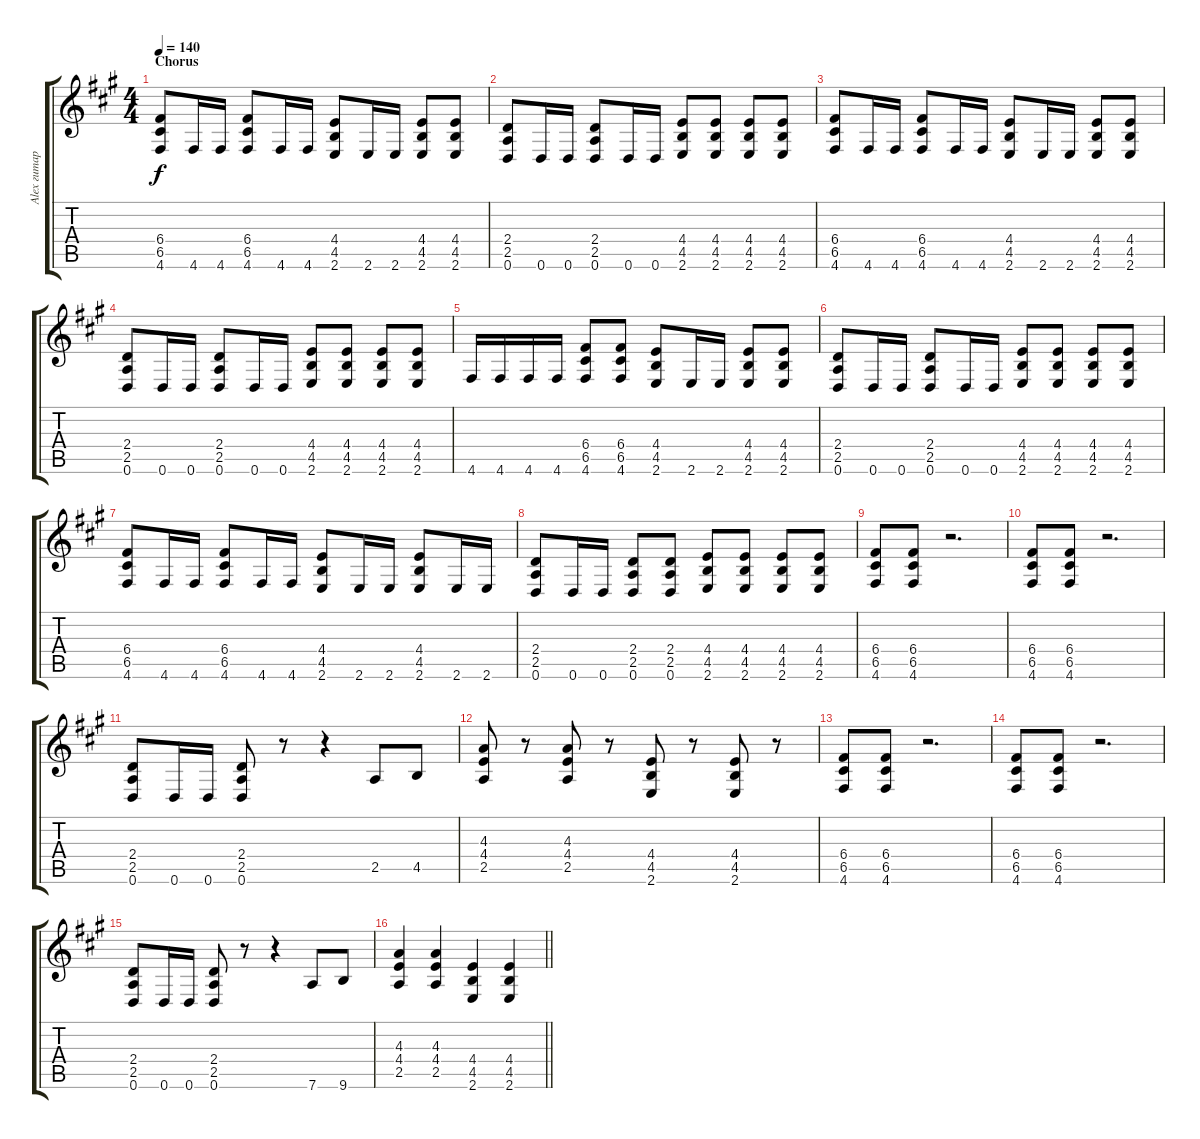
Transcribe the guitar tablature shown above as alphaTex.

\track ("Alex гитара" "Alex гитар") {instrument distortionguitar}
\staff {score tabs}
\tuning (D4 A3 F3 C3 G2 D2) {hide}
\ts (4 4)
\section ("" "Chorus")
\tempo 140
\clef g2
\ks f#minor
(6.4 6.5 4.6).8{dy f} 4.6.16 4.6.16 (6.4 6.5 4.6).8 4.6.16 4.6.16 (4.4 4.5 2.6).8 2.6.16 2.6.16 (4.4 4.5 2.6).8 (4.4 4.5 2.6).8 |
(2.4 2.5 0.6).8 0.6.16 0.6.16 (2.4 2.5 0.6).8 0.6.16 0.6.16 (4.4 4.5 2.6).8 (4.4 4.5 2.6).8 (4.4 4.5 2.6).8 (4.4 4.5 2.6).8 |
(6.4 6.5 4.6).8 4.6.16 4.6.16 (6.4 6.5 4.6).8 4.6.16 4.6.16 (4.4 4.5 2.6).8 2.6.16 2.6.16 (4.4 4.5 2.6).8 (4.4 4.5 2.6).8 |
(2.4 2.5 0.6).8 0.6.16 0.6.16 (2.4 2.5 0.6).8 0.6.16 0.6.16 (4.4 4.5 2.6).8 (4.4 4.5 2.6).8 (4.4 4.5 2.6).8 (4.4 4.5 2.6).8 |
4.6.16 4.6.16 4.6.16 4.6.16 (6.4 6.5 4.6).8 (6.4 6.5 4.6).8 (4.4 4.5 2.6).8 2.6.16 2.6.16 (4.4 4.5 2.6).8 (4.4 4.5 2.6).8 |
(2.4 2.5 0.6).8 0.6.16 0.6.16 (2.4 2.5 0.6).8 0.6.16 0.6.16 (4.4 4.5 2.6).8 (4.4 4.5 2.6).8 (4.4 4.5 2.6).8 (4.4 4.5 2.6).8 |
(6.4 6.5 4.6).8 4.6.16 4.6.16 (6.4 6.5 4.6).8 4.6.16 4.6.16 (4.4 4.5 2.6).8 2.6.16 2.6.16 (4.4 4.5 2.6).8 2.6.16 2.6.16 |
(2.4 2.5 0.6).8 0.6.16 0.6.16 (2.4 2.5 0.6).8 (2.4 2.5 0.6).8 (4.4 4.5 2.6).8 (4.4 4.5 2.6).8 (4.4 4.5 2.6).8 (4.4 4.5 2.6).8 |
(6.4 6.5 4.6).8 (6.4 6.5 4.6).8 r.2{d} |
(6.4 6.5 4.6).8 (6.4 6.5 4.6).8 r.2{d} |
(2.4 2.5 0.6).8 0.6.16 0.6.16 (2.4 2.5 0.6).8 r.8 r.4 2.5.8 4.5.8 |
(4.3 4.4 2.5).8 r.8 (4.3 4.4 2.5).8 r.8 (4.4 4.5 2.6).8 r.8 (4.4 4.5 2.6).8 r.8 |
(6.4 6.5 4.6).8 (6.4 6.5 4.6).8 r.2{d} |
(6.4 6.5 4.6).8 (6.4 6.5 4.6).8 r.2{d} |
(2.4 2.5 0.6).8 0.6.16 0.6.16 (2.4 2.5 0.6).8 r.8 r.4 7.6.8 9.6.8 |
\barLineRight lightlight
(4.3 4.4 2.5).4 (4.3 4.4 2.5).4 (4.4 4.5 2.6).4 (4.4 4.5 2.6).4
